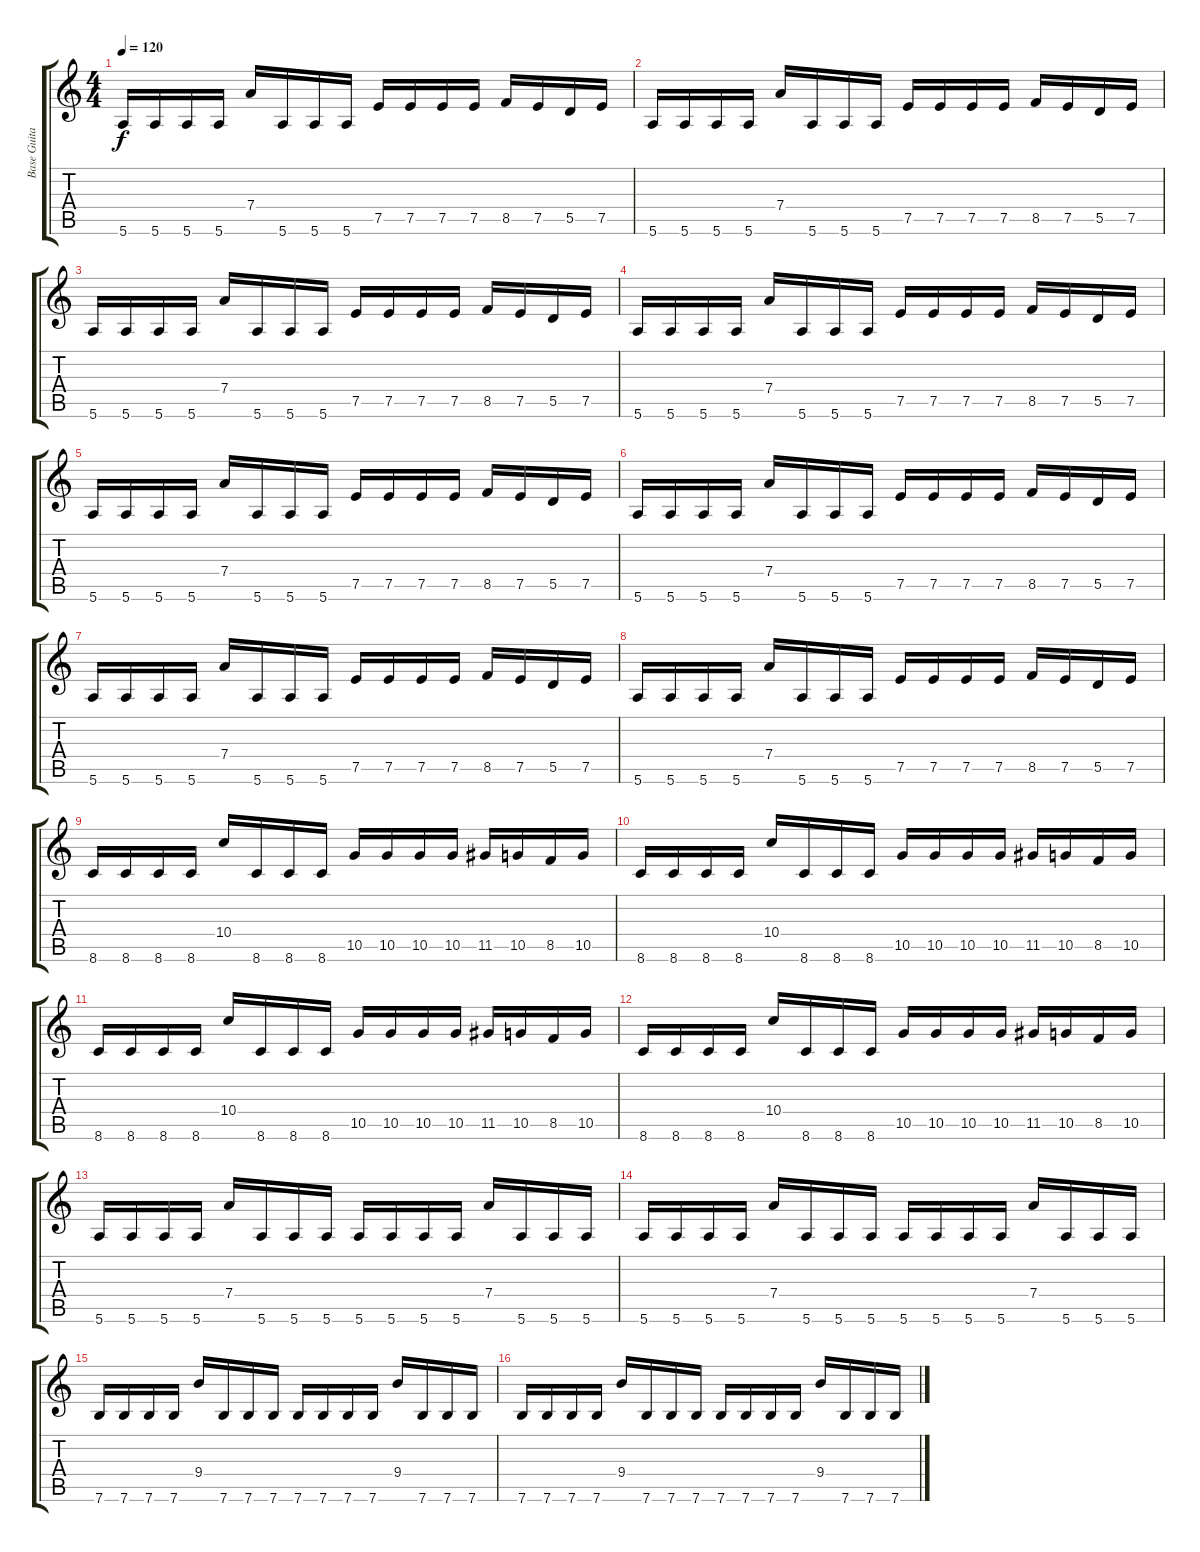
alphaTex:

\track ("Base Guitar" "Base Guita") {instrument overdrivenguitar}
\staff {score tabs}
\tuning (E4 B3 G3 D3 A2 E2) {hide}
\ts (4 4)
\tempo 120
\clef g2
\ks c
5.6.16{dy f} 5.6.16 5.6.16 5.6.16 7.4.16 5.6.16 5.6.16 5.6.16 7.5.16 7.5.16 7.5.16 7.5.16 8.5.16 7.5.16 5.5.16 7.5.16 |
5.6.16 5.6.16 5.6.16 5.6.16 7.4.16 5.6.16 5.6.16 5.6.16 7.5.16 7.5.16 7.5.16 7.5.16 8.5.16 7.5.16 5.5.16 7.5.16 |
5.6.16 5.6.16 5.6.16 5.6.16 7.4.16 5.6.16 5.6.16 5.6.16 7.5.16 7.5.16 7.5.16 7.5.16 8.5.16 7.5.16 5.5.16 7.5.16 |
5.6.16 5.6.16 5.6.16 5.6.16 7.4.16 5.6.16 5.6.16 5.6.16 7.5.16 7.5.16 7.5.16 7.5.16 8.5.16 7.5.16 5.5.16 7.5.16 |
5.6.16 5.6.16 5.6.16 5.6.16 7.4.16 5.6.16 5.6.16 5.6.16 7.5.16 7.5.16 7.5.16 7.5.16 8.5.16 7.5.16 5.5.16 7.5.16 |
5.6.16 5.6.16 5.6.16 5.6.16 7.4.16 5.6.16 5.6.16 5.6.16 7.5.16 7.5.16 7.5.16 7.5.16 8.5.16 7.5.16 5.5.16 7.5.16 |
5.6.16 5.6.16 5.6.16 5.6.16 7.4.16 5.6.16 5.6.16 5.6.16 7.5.16 7.5.16 7.5.16 7.5.16 8.5.16 7.5.16 5.5.16 7.5.16 |
5.6.16 5.6.16 5.6.16 5.6.16 7.4.16 5.6.16 5.6.16 5.6.16 7.5.16 7.5.16 7.5.16 7.5.16 8.5.16 7.5.16 5.5.16 7.5.16 |
8.6.16 8.6.16 8.6.16 8.6.16 10.4.16 8.6.16 8.6.16 8.6.16 10.5.16 10.5.16 10.5.16 10.5.16 11.5.16 10.5.16 8.5.16 10.5.16 |
8.6.16 8.6.16 8.6.16 8.6.16 10.4.16 8.6.16 8.6.16 8.6.16 10.5.16 10.5.16 10.5.16 10.5.16 11.5.16 10.5.16 8.5.16 10.5.16 |
8.6.16 8.6.16 8.6.16 8.6.16 10.4.16 8.6.16 8.6.16 8.6.16 10.5.16 10.5.16 10.5.16 10.5.16 11.5.16 10.5.16 8.5.16 10.5.16 |
8.6.16 8.6.16 8.6.16 8.6.16 10.4.16 8.6.16 8.6.16 8.6.16 10.5.16 10.5.16 10.5.16 10.5.16 11.5.16 10.5.16 8.5.16 10.5.16 |
5.6.16 5.6.16 5.6.16 5.6.16 7.4.16 5.6.16 5.6.16 5.6.16 5.6.16 5.6.16 5.6.16 5.6.16 7.4.16 5.6.16 5.6.16 5.6.16 |
5.6.16 5.6.16 5.6.16 5.6.16 7.4.16 5.6.16 5.6.16 5.6.16 5.6.16 5.6.16 5.6.16 5.6.16 7.4.16 5.6.16 5.6.16 5.6.16 |
7.6.16 7.6.16 7.6.16 7.6.16 9.4.16 7.6.16 7.6.16 7.6.16 7.6.16 7.6.16 7.6.16 7.6.16 9.4.16 7.6.16 7.6.16 7.6.16 |
7.6.16 7.6.16 7.6.16 7.6.16 9.4.16 7.6.16 7.6.16 7.6.16 7.6.16 7.6.16 7.6.16 7.6.16 9.4.16 7.6.16 7.6.16 7.6.16
